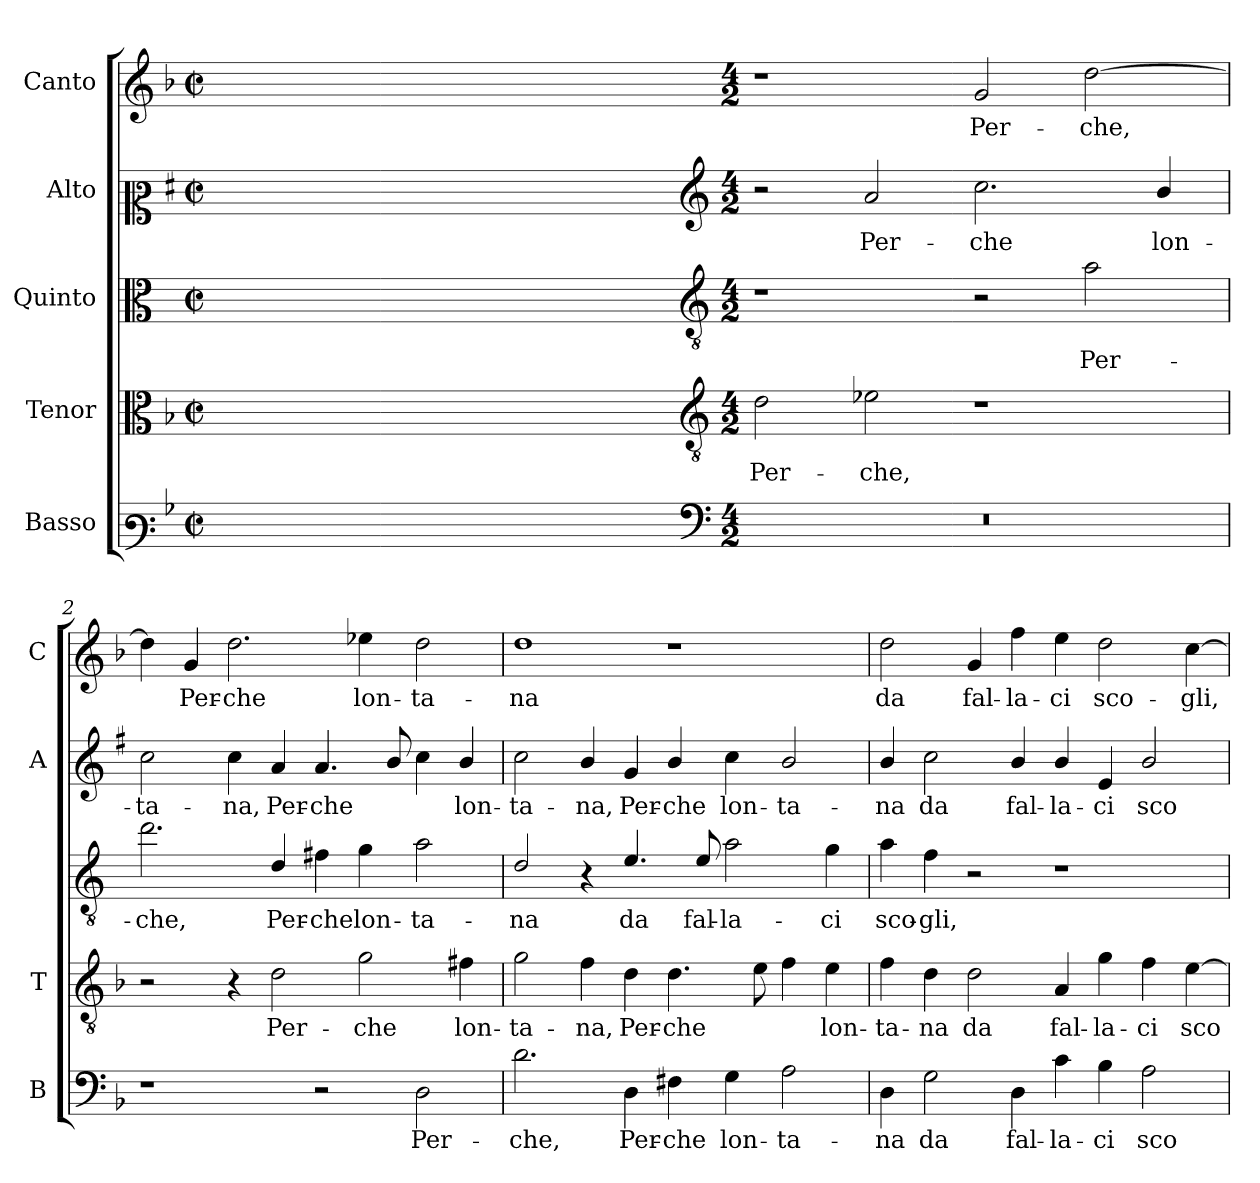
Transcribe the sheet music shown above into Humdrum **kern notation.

**kern	**text	**kern	**text	**kern	**text	**kern	**text	**kern	**text
*part5	*part5	*part4	*part4	*part3	*part3	*part2	*part2	*part1	*part1
*staff5	*staff5	*staff4	*staff4	*staff3	*staff3	*staff2	*staff2	*staff1	*staff1
*I"Basso	*	*I"Tenor	*	*I"Quinto	*	*I"Alto	*	*I"Canto	*
*I'B	*	*I'T	*	*	*	*I'A	*	*I'C	*
*clefF3	*	*clefC3	*	*clefC3	*	*clefC2	*	*clefG2	*
*	*	*	*	*ITrd4c7	*	*ITrd1c2	*	*	*
*k[b-]	*	*k[b-]	*	*k[b-]	*	*k[b-]	*	*k[b-]	*
*F:	*	*F:	*	*F:	*	*F:	*	*F:	*
*M2/2	*	*M2/2	*	*M2/2	*	*M2/2	*	*M2/2	*
*met(c|)	*	*met(c|)	*	*met(c|)	*	*met(c|)	*	*met(c|)	*
=	=	=	=	=	=	=	=	=	=
1ryy	.	1ryy	.	1ryy	.	1ryy	.	1ryy	.
=1X-	=1X-	=1X-	=1X-	=1X-	=1X-	=1X-	=1X-	=1X-	=1X-
4ryy	.	4ryy	.	4ryy	.	4ryy	.	4ryy	.
4ryy	.	4ryy	.	4ryy	.	4ryy	.	4ryy	.
4ryy	.	4ryy	.	4ryy	.	4ryy	.	4ryy	.
4ryy	.	4ryy	.	4ryy	.	4ryy	.	4ryy	.
=1-	=1-	=1-	=1-	=1-	=1-	=1-	=1-	=1-	=1-
*clefF4	*	*clefGv2	*	*clefGv2	*	*clefG2	*	*	*
*M4/2	*	*M4/2	*	*M4/2	*	*M4/2	*	*M4/2	*
!	!	!	!LO:LY:b	!	!	!	!	!	!
0r	.	2d\	Per-	1r	.	2r	.	1r	.
!	!	!	!LO:LY:b	!	!	!	!LO:LY:b	!	!
.	.	2e-X\	-che,	.	.	2g/	Per-	.	.
!	!	!	!	!	!	!	!LO:LY:b	!	!LO:LY:b
.	.	1r	.	2r	.	2.b-\	-che	2g/	Per-
!	!	!	!	!	!LO:LY:b	!	!	!	!LO:LY:b
.	.	.	.	2d\	Per-	.	.	[2dd\	-che,
!	!	!	!	!	!	!	!LO:LY:b	!	!
.	.	.	.	.	.	4a/	lon-	.	.
=2	=2	=2	=2	=2	=2	=2	=2	=2	=2
!	!	!	!	!	!LO:LY:b	!	!LO:LY:b	!	!
1r	.	2r	.	2.g\	-che,	2b-\	-ta-	4dd\]	.
!	!	!	!	!	!	!	!	!	!LO:LY:b
.	.	.	.	.	.	.	.	4g/	Per-
!	!	!	!	!	!	!	!LO:LY:b	!	!LO:LY:b
.	.	4r	.	.	.	4b-\	-na,	2.dd\	-che
!	!	!	!LO:LY:b	!	!LO:LY:b	!	!LO:LY:b	!	!
.	.	2d\	Per-	4G/	Per-	4g/	Per-	.	.
!	!	!	!	!	!LO:LY:b	!	!LO:LY:b	!	!
2r	.	.	.	4Bn\	-che	4.g/	-che	.	.
!	!	!	!LO:LY:b	!	!LO:LY:b	!	!	!	!LO:LY:b
.	.	2g\	-che	4c\	lon-	.	.	4ee-X\	lon-
.	.	.	.	.	.	8a/	.	.	.
!	!LO:LY:b	!	!	!	!LO:LY:b	!	!	!	!LO:LY:b
2D\	Per-	.	.	2d\	-ta-	4b-\	.	2dd\	-ta-
!	!	!	!LO:LY:b	!	!	!	!LO:LY:b	!	!
.	.	4f#X\	lon-	.	.	4a/	lon-	.	.
=3	=3	=3	=3	=3	=3	=3	=3	=3	=3
!	!LO:LY:b	!	!LO:LY:b	!	!LO:LY:b	!	!LO:LY:b	!	!LO:LY:b
2.d\	-che,	2g\	-ta-	2G/	-na	2b-\	-ta-	1dd	-na
!	!	!	!LO:LY:b	!	!	!	!LO:LY:b	!	!
.	.	4f\	-na,	4r	.	4a/	-na,	.	.
!	!LO:LY:b	!	!LO:LY:b	!	!LO:LY:b	!	!LO:LY:b	!	!
4D\	Per-	4d\	Per-	4.A/	da	4f/	Per-	.	.
!	!LO:LY:b	!	!LO:LY:b	!	!	!	!LO:LY:b	!	!
4F#X\	-che	4.d\	-che	.	.	4a/	-che	1r	.
!	!	!	!	!	!LO:LY:b	!	!	!	!
.	.	.	.	8A/	fal-	.	.	.	.
!	!LO:LY:b	!	!	!	!LO:LY:b	!	!LO:LY:b	!	!
4G\	lon-	.	.	2d\	-la-	4b-\	lon-	.	.
.	.	8e\	.	.	.	.	.	.	.
!	!LO:LY:b	!	!	!	!	!	!LO:LY:b	!	!
2A\	-ta-	4f\	.	.	.	2a/	-ta-	.	.
!	!	!	!LO:LY:b	!	!LO:LY:b	!	!	!	!
.	.	4e\	lon-	4c\	-ci	.	.	.	.
!!LO:LB:g=z
=4	=4	=4	=4	=4	=4	=4	=4	=4	=4
!	!LO:LY:b	!	!LO:LY:b	!	!LO:LY:b	!	!LO:LY:b	!	!LO:LY:b
4D\	-na	4f\	-ta-	4d\	sco-	4a/	-na	2dd\	da
!	!LO:LY:b	!	!LO:LY:b	!	!LO:LY:b	!	!LO:LY:b	!	!
2G\	da	4d\	-na	4B-\	-gli,	2b-\	da	.	.
!	!	!	!LO:LY:b	!	!	!	!	!	!LO:LY:b
.	.	2d\	da	2r	.	.	.	4g/	fal-
!	!LO:LY:b	!	!	!	!	!	!LO:LY:b	!	!LO:LY:b
4D\	fal-	.	.	.	.	4a/	fal-	4ff\	-la-
!	!LO:LY:b	!	!LO:LY:b	!	!	!	!LO:LY:b	!	!LO:LY:b
4c\	-la-	4A/	fal-	1r	.	4a/	-la-	4ee\	-ci
!	!LO:LY:b	!	!LO:LY:b	!	!	!	!LO:LY:b	!	!LO:LY:b
4B-\	-ci	4g\	-la-	.	.	4d/	-ci	2dd\	sco-
!	!LO:LY:b	!	!LO:LY:b	!	!	!	!LO:LY:b	!	!
2A\	sco-	4f\	-ci	.	.	2a/	sco-	.	.
!	!	!	!LO:LY:b	!	!	!	!	!	!LO:LY:b
.	.	[4e\	sco-	.	.	.	.	[4cc\	-gli,
=	=	=	=	=	=	=	=	=	=
*-	*-	*-	*-	*-	*-	*-	*-	*-	*-
